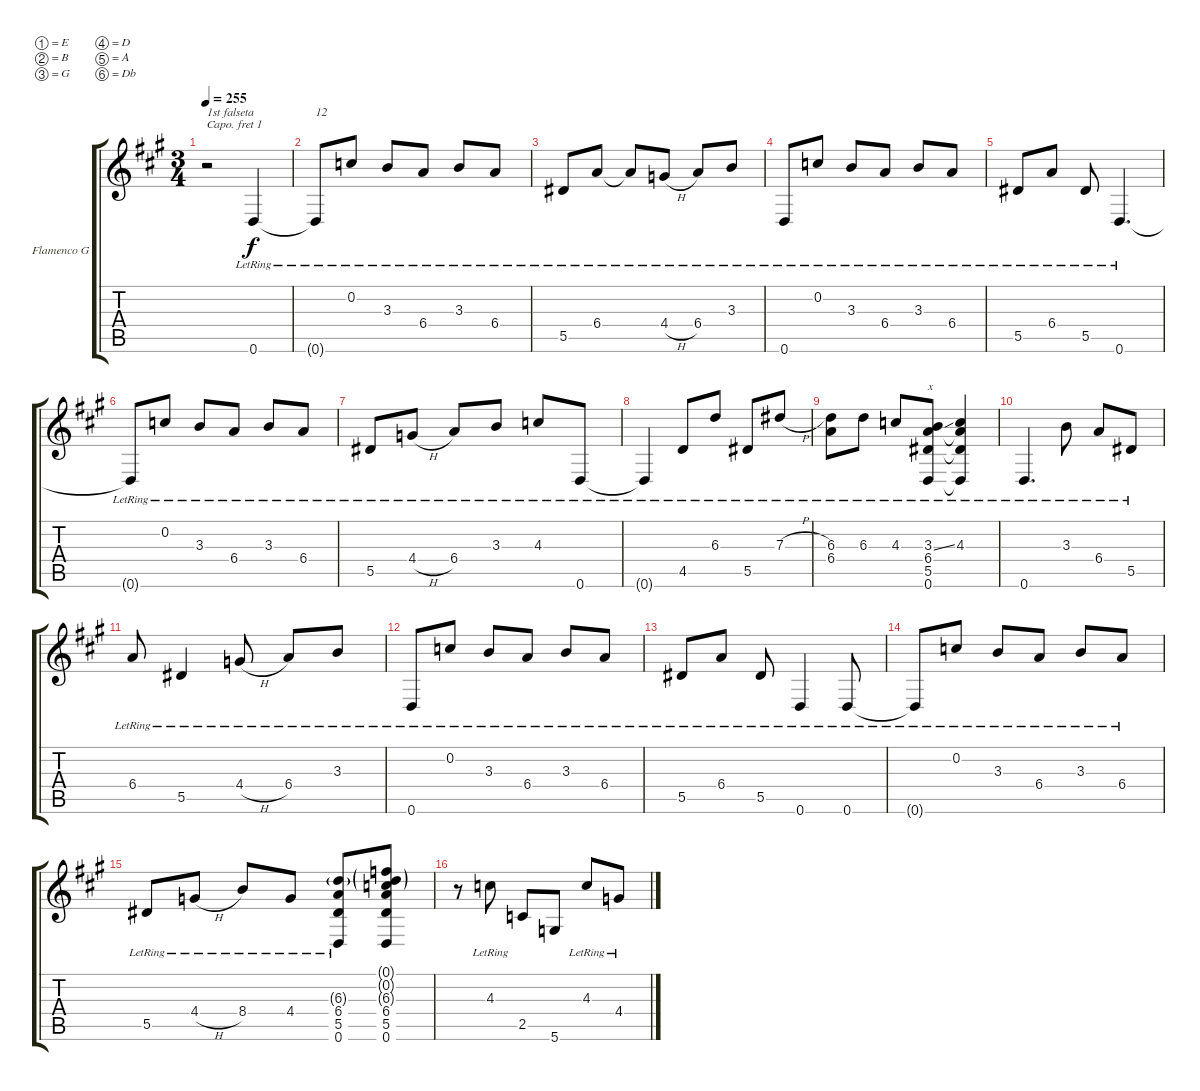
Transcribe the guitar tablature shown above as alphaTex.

\defaultSystemsLayout 4
\bracketExtendMode groupsimilarinstruments
\firstSystemTrackNameOrientation horizontal
\otherSystemsTrackNameOrientation horizontal
\track ("Flamenco Guitar" "Flamenco G") {instrument acousticguitarnylon}
\staff {score tabs}
\capo 1
\tuning (E4 B3 G3 D3 A2 Db2)
\ts (3 4)
\tempo 255
\clef g2
\ks a
r.2{txt "1st falseta" dy f instrument acousticguitarnylon} 0.6{lr}.4 |
0.6{lr t}.8{txt "12"} 0.2{lr}.8 3.3{lr}.8 6.4{lr}.8 3.3{lr}.8 6.4{lr}.8 |
5.5{lr}.8 6.4{lr}.8 6.4{lr t}.8 4.4{h lr}.8 6.4{lr}.8 3.3{lr}.8 |
0.6{lr}.8 0.2{lr}.8 3.3{lr}.8 6.4{lr}.8 3.3{lr}.8 6.4{lr}.8 |
5.5{lr}.8 6.4{lr}.8 5.5{lr}.8 0.6{lr}.4{d} |
0.6{lr t}.8 0.2{lr}.8 3.3{lr}.8 6.4{lr}.8 3.3{lr}.8 6.4{lr}.8 |
5.5{lr}.8 4.4{h lr}.8 6.4{lr}.8 3.3{lr}.8 4.3{lr}.8 0.6{lr}.8 |
0.6{lr t}.4 4.5{lr}.8 6.3{lr}.8 5.5{lr}.8 7.3{h lr}.8 |
(6.4{lr} 6.3{lr}).8 6.3{lr}.8 4.3{lr}.8 (3.3{ss lr} 6.4{lr} 5.5{lr} 0.6{lr}).8{txt "x"} (4.3{lr} 6.4{lr t} 5.5{lr t} 0.6{lr t}).4 |
0.6{lr}.4{d} 3.3{lr}.8 6.4{lr}.8 5.5{lr}.8 |
6.4{lr}.8 5.5{lr}.4 4.4{h lr}.8 6.4{lr}.8 3.3{lr}.8 |
0.6{lr}.8 0.2{lr}.8 3.3{lr}.8 6.4{lr}.8 3.3{lr}.8 6.4{lr}.8 |
5.5{lr}.8 6.4{lr}.8 5.5{lr}.8 0.6{lr}.4 0.6{lr}.8 |
\scale
0.267091 0.6{lr t}.8 0.2{lr}.8 3.3{lr}.8 6.4{lr}.8 3.3{lr}.8 6.4{lr}.8 |
\scale
0.321145 5.5{lr}.8 4.4{h lr}.8 8.4{lr}.8 4.4{lr}.8 (0.6{lr} 5.5{lr} 6.4{lr} 6.3{g lr}).8 (0.1{g} 0.2{g} 6.3{g} 6.4 5.5 0.6).8 |
\scale
0.217806 r.8 4.3{lr}.8 2.5.8 5.6.8 4.3{lr}.8 4.4{lr}.8
